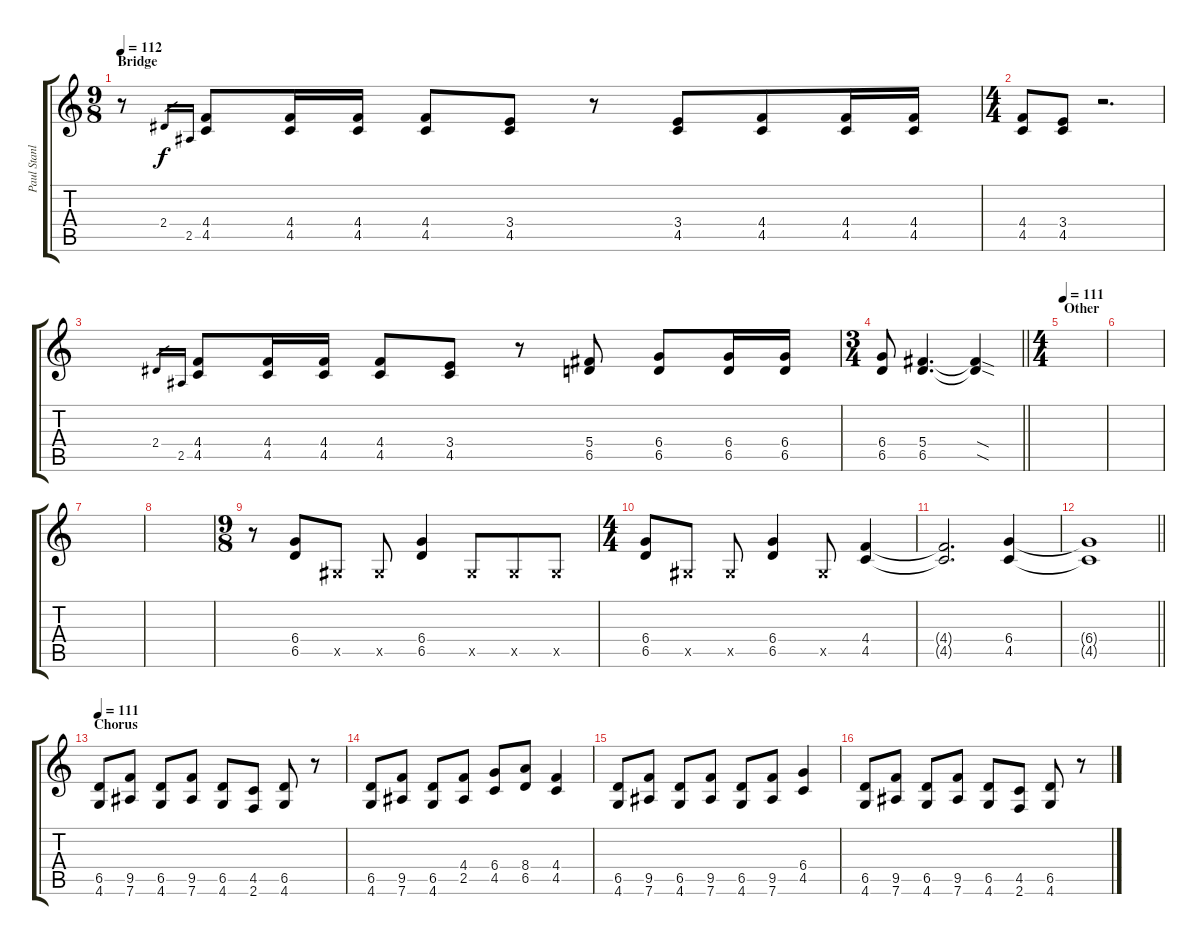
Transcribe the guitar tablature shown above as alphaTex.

\track ("Paul Stanley (Rhythm)" "Paul Stanl") {instrument distortionguitar}
\staff {score tabs}
\tuning (Eb4 Bb3 Gb3 Db3 Ab2 Eb2) {hide}
\ts (9 8)
\section ("" "Bridge")
\tempo 112
\clef g2
\ks c
r.8{dy f volume 10} 2.4.16{gr} 2.5.16{gr} (4.4 4.5).8 (4.4 4.5).16 (4.4 4.5).16 (4.4 4.5).8 (3.4 4.5).8 r.8 (3.4 4.5).8 (4.4 4.5).8 (4.4 4.5).16 (4.4 4.5).16 |
\ts (4 4)
(4.4 4.5).8 (3.4 4.5).8 r.2{d} |
2.4.16{gr} 2.5.16{gr} (4.4 4.5).8 (4.4 4.5).16 (4.4 4.5).16 (4.4 4.5).8 (3.4 4.5).8 r.8 (5.4 6.5).8 (6.4 6.5).8 (6.4 6.5).16 (6.4 6.5).16 |
\ts (3 4)
\barLineRight lightlight
(6.4 6.5).8 (5.4 6.5).4{d} (5.4{sod t} 6.5{sod t}).4{volume 12} |
\ts (4 4)
\section ("" "Other")
\tempo 111
|
|
|
|
\ts (9 8)
r.8 (6.4 6.5).8 0.5{x}.8 0.5{x}.8 (6.4 6.5).4 0.5{x}.8 0.5{x}.8 0.5{x}.8 |
\ts (4 4)
(6.4 6.5).8 0.5{x}.8 0.5{x}.8 (6.4 6.5).4 0.5{x}.8 (4.4 4.5).4 |
(4.4{t} 4.5{t}).2{d} (6.4 4.5).4 |
\barLineRight lightlight
(6.4{t} 4.5{t}).1 |
\section ("" "Chorus")
\tempo 111
(6.5 4.6).8 (9.5 7.6).8 (6.5 4.6).8 (9.5 7.6).8 (6.5 4.6).8 (4.5 2.6).8 (6.5 4.6).8 r.8 |
(6.5 4.6).8 (9.5 7.6).8 (6.5 4.6).8 (4.4 2.5).8 (6.4 4.5).8 (8.4 6.5).8 (4.4 4.5).4 |
(6.5 4.6).8 (9.5 7.6).8 (6.5 4.6).8 (9.5 7.6).8 (6.5 4.6).8 (9.5 7.6).8 (6.4 4.5).4 |
(6.5 4.6).8 (9.5 7.6).8 (6.5 4.6).8 (9.5 7.6).8 (6.5 4.6).8 (4.5 2.6).8 (6.5 4.6).8 r.8
